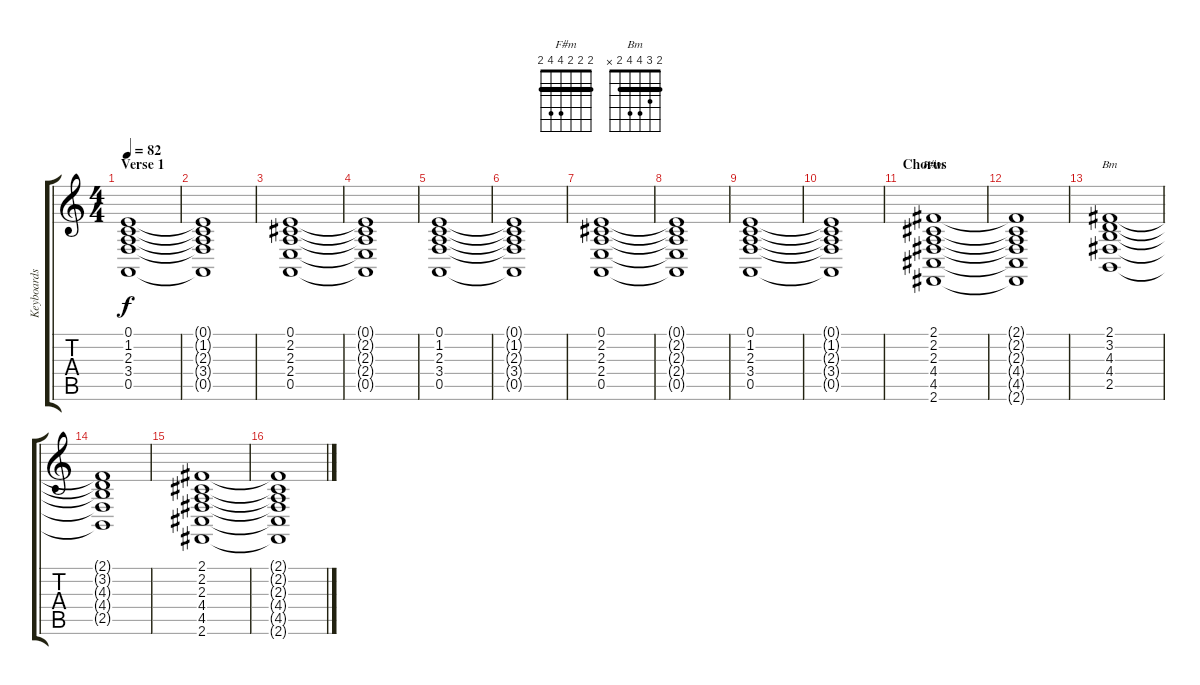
\track ("Keyboards" "Keyboards") {instrument synthstrings2}
\staff {score tabs}
\tuning (E4 B3 G3 D3 A2 E2) {hide}
\chord ("F#m" 2 2 2 4 4 2) {barre 2}
\chord ("Bm" 2 3 4 4 2 x) {barre 2}
\ts (4 4)
\section ("" "Verse 1")
\tempo 82
\clef g2
\ks c
(0.1 1.2 2.3 3.4 0.5).1{dy f} |
(0.1{t} 1.2{t} 2.3{t} 3.4{t} 0.5{t}).1 |
(0.1 2.2 2.3 2.4 0.5).1 |
(0.1{t} 2.2{t} 2.3{t} 2.4{t} 0.5{t}).1 |
(0.1 1.2 2.3 3.4 0.5).1 |
(0.1{t} 1.2{t} 2.3{t} 3.4{t} 0.5{t}).1 |
(0.1 2.2 2.3 2.4 0.5).1 |
(0.1{t} 2.2{t} 2.3{t} 2.4{t} 0.5{t}).1 |
(0.1 1.2 2.3 3.4 0.5).1 |
(0.1{t} 1.2{t} 2.3{t} 3.4{t} 0.5{t}).1 |
\section ("" "Chorus")
(2.1 2.2 2.3 4.4 4.5 2.6).1{ch "F#m"} |
(2.1{t} 2.2{t} 2.3{t} 4.4{t} 4.5{t} 2.6{t}).1 |
(2.1 3.2 4.3 4.4 2.5).1{ch "Bm"} |
(2.1{t} 3.2{t} 4.3{t} 4.4{t} 2.5{t}).1 |
(2.1 2.2 2.3 4.4 4.5 2.6).1 |
(2.1{t} 2.2{t} 2.3{t} 4.4{t} 4.5{t} 2.6{t}).1
